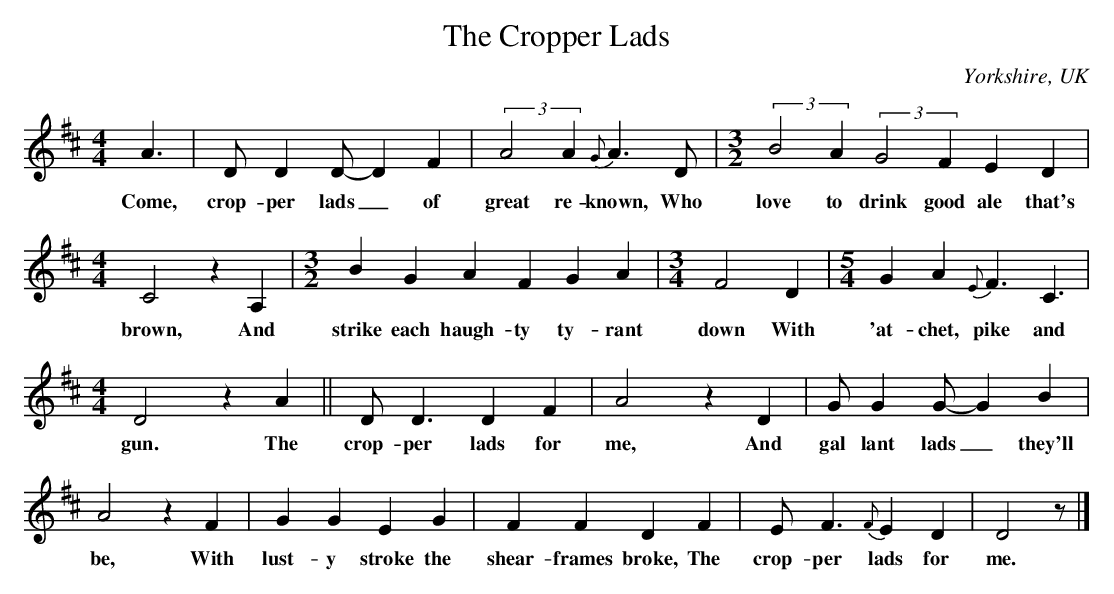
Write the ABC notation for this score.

X:1
T:The Cropper Lads
O:Yorkshire, UK
M:4/4
L:1/4
K:D
A3/2|D/ D D/- D F|(3::2A2 A {G}A3/2 D/|[M:3/2](3::2B2 A (3::2G2 F E D|
w: Come, crop- per lads_ of great re- known, Who love to drink good ale that's
[M:4/4]C2 zA,|[M:3/2]B G A F G A|[M:3/4]F2 D|[M:5/4]G A {E}F3/2 C3/2|
w: brown, And strike each haugh- ty ty- rant down With 'at- chet, pike and
[M:4/4]D2 zA||D/ D3/2 D F|A2 zD|G/ G G/- G B|
w: gun. The crop- per lads for me, And gal lant lads_ they'll
A2 zF|G G E G|F F D F|E/ F3/2 {F}E D|D2 z/|]
w: be, With lust- y stroke the shear- frames broke, The crop- per lads for me.
